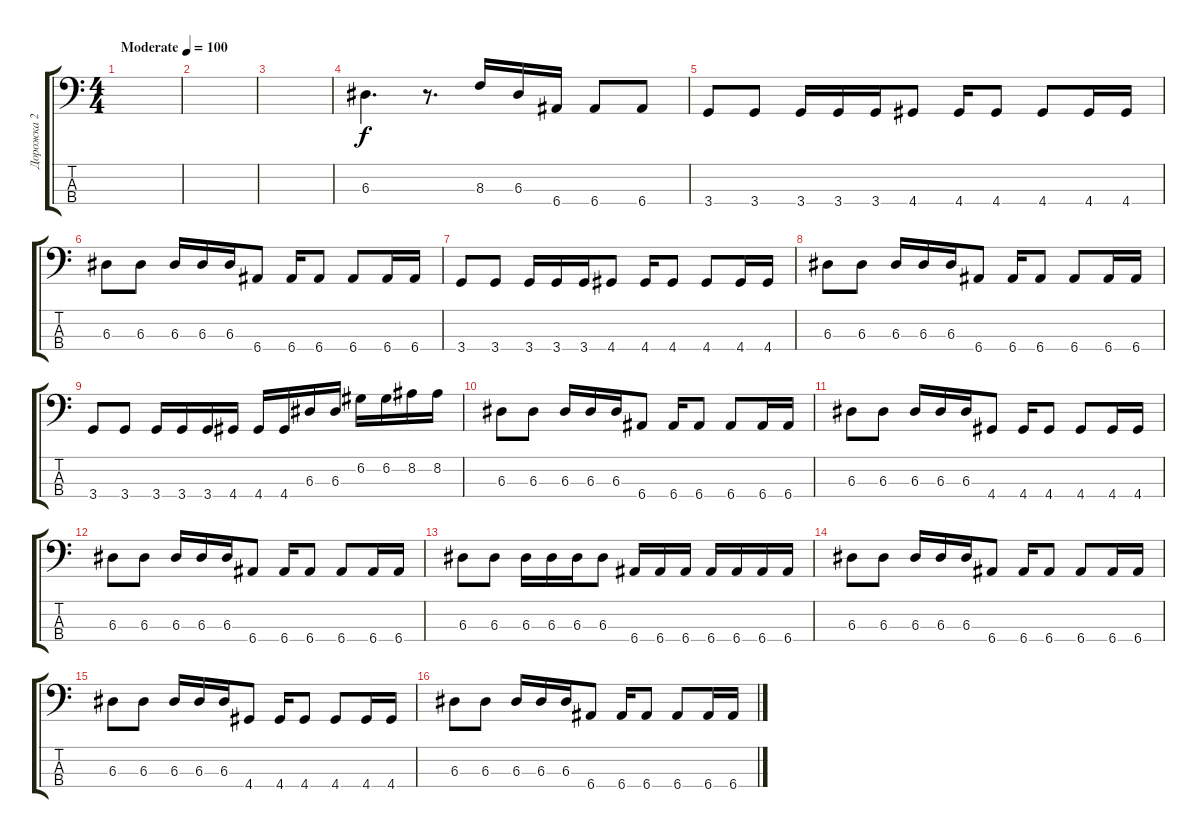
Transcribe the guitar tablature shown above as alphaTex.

\track ("Дорожка 2" "Дорожка 2") {instrument electricbassfinger}
\staff {score tabs}
\tuning (G2 D2 A1 E1) {hide}
\ts (4 4)
\tempo (100 "Moderate")
\clef f4
\ks c
|
|
|
6.3.4{d} r.8{d} 8.3.16 6.3.16 6.4.16 6.4.8 6.4.8 |
3.4.8 3.4.8 3.4.16 3.4.16 3.4.16 4.4.8 4.4.16 4.4.8 4.4.8 4.4.16 4.4.16 |
6.3.8 6.3.8 6.3.16 6.3.16 6.3.16 6.4.8 6.4.16 6.4.8 6.4.8 6.4.16 6.4.16 |
3.4.8 3.4.8 3.4.16 3.4.16 3.4.16 4.4.8 4.4.16 4.4.8 4.4.8 4.4.16 4.4.16 |
6.3.8 6.3.8 6.3.16 6.3.16 6.3.16 6.4.8 6.4.16 6.4.8 6.4.8 6.4.16 6.4.16 |
3.4.8 3.4.8 3.4.16 3.4.16 3.4.16 4.4.16 4.4.16 4.4.16 6.3.16 6.3.16 6.2.16 6.2.16 8.2.16 8.2.16 |
6.3.8 6.3.8 6.3.16 6.3.16 6.3.16 6.4.8 6.4.16 6.4.8 6.4.8 6.4.16 6.4.16 |
6.3.8 6.3.8 6.3.16 6.3.16 6.3.16 4.4.8 4.4.16 4.4.8 4.4.8 4.4.16 4.4.16 |
6.3.8 6.3.8 6.3.16 6.3.16 6.3.16 6.4.8 6.4.16 6.4.8 6.4.8 6.4.16 6.4.16 |
6.3.8 6.3.8 6.3.16 6.3.16 6.3.16 6.3.8 6.4.16 6.4.16 6.4.16 6.4.16 6.4.16 6.4.16 6.4.16 |
6.3.8 6.3.8 6.3.16 6.3.16 6.3.16 6.4.8 6.4.16 6.4.8 6.4.8 6.4.16 6.4.16 |
6.3.8 6.3.8 6.3.16 6.3.16 6.3.16 4.4.8 4.4.16 4.4.8 4.4.8 4.4.16 4.4.16 |
6.3.8 6.3.8 6.3.16 6.3.16 6.3.16 6.4.8 6.4.16 6.4.8 6.4.8 6.4.16 6.4.16
